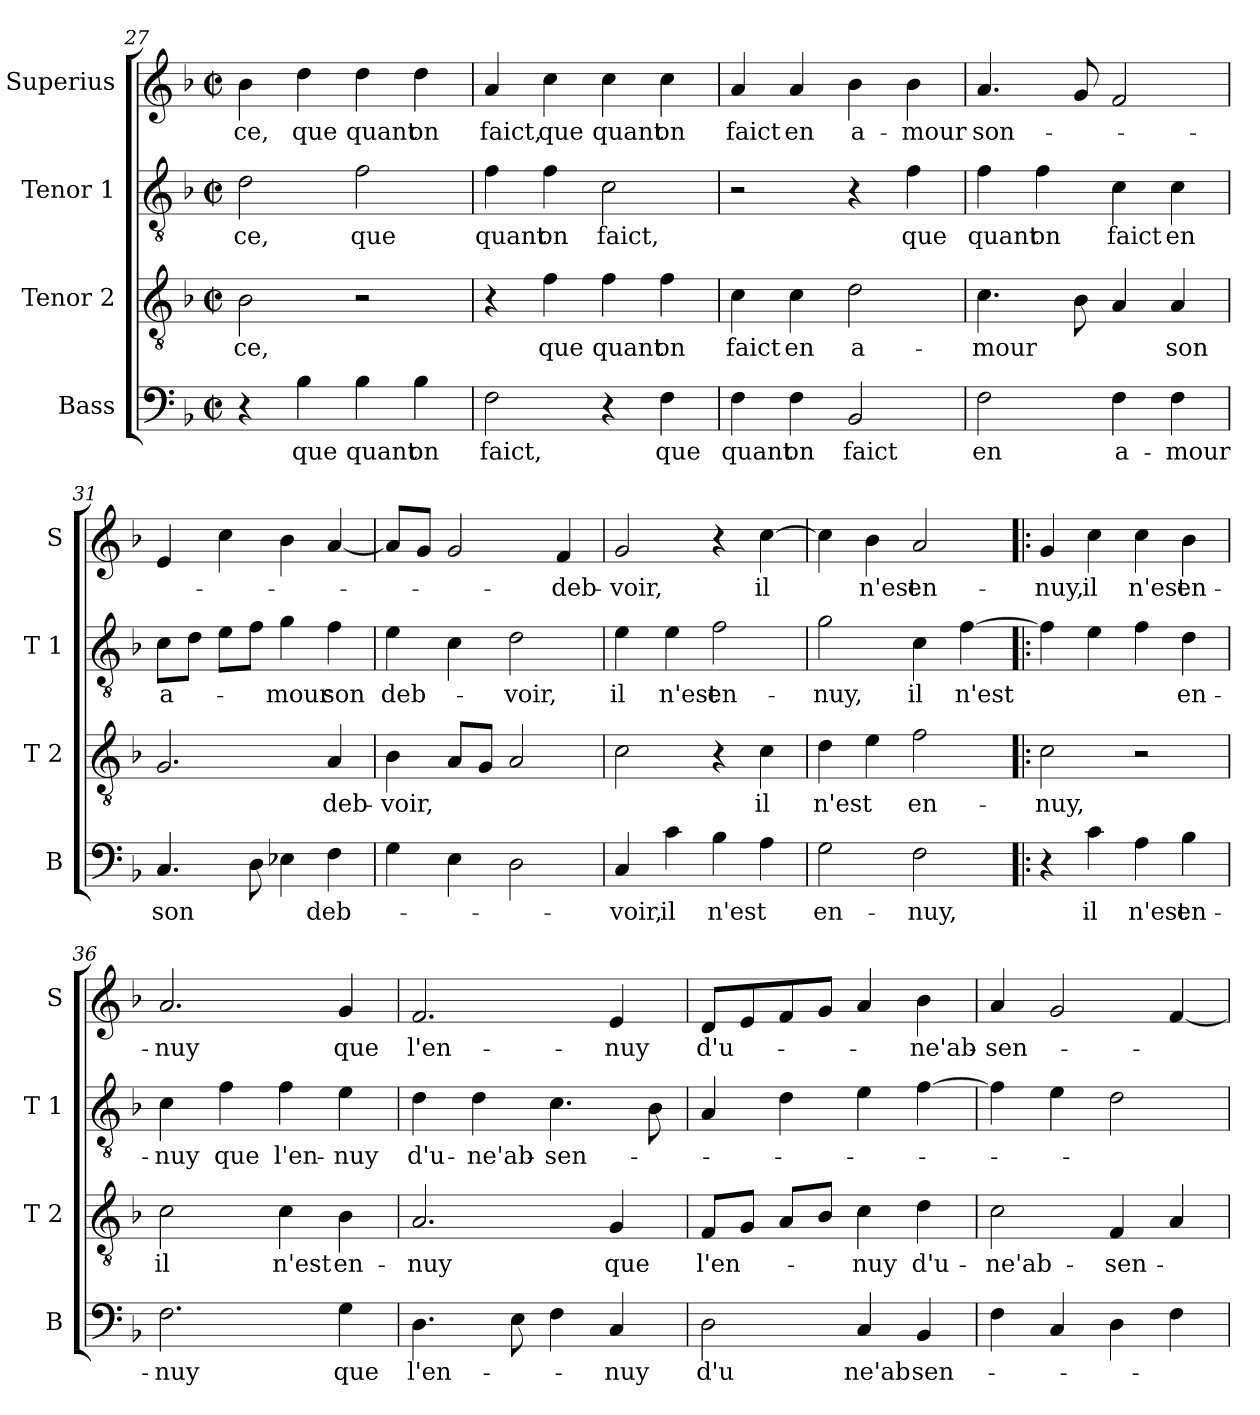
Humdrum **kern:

**kern	**text	**kern	**text	**kern	**text	**kern	**text
*part4	*part4	*part3	*part3	*part2	*part2	*part1	*part1
*staff4	*staff4	*staff3	*staff3	*staff2	*staff2	*staff1	*staff1
*I"Bass	*	*I"Tenor 2	*	*I"Tenor 1	*	*I"Superius	*
*I'B	*	*I'T 2	*	*I'T 1	*	*I'S	*
!!LO:LB:g=z
*clefF4	*	*clefGv2	*	*clefGv2	*	*clefG2	*
*k[b-]	*	*k[b-]	*	*k[b-]	*	*k[b-]	*
*F:	*	*F:	*	*F:	*	*F:	*
*M2/2	*	*M2/2	*	*M2/2	*	*M2/2	*
*met(c|)	*	*met(c|)	*	*met(c|)	*	*met(c|)	*
=27	=27	=27	=27	=27	=27	=27	=27
4r	.	2B-\	-ce,	2d\	-ce,	4b-\	-ce,
4B-\	que	.	.	.	.	4dd\	que
4B-\	quant	2r	.	2f\	que	4dd\	quant
4B-\	on	.	.	.	.	4dd\	on
=28	=28	=28	=28	=28	=28	=28	=28
2F\	faict,	4r	.	4f\	quant	4a/	faict,
.	.	4f\	que	4f\	on	4cc\	que
4r	.	4f\	quant	2c\	faict,	4cc\	quant
4F\	que	4f\	on	.	.	4cc\	on
=29	=29	=29	=29	=29	=29	=29	=29
4F\	quant	4c\	faict	2r	.	4a/	faict
4F\	on	4c\	en	.	.	4a/	en
2BB-/	faict	2d\	a-	4r	.	4b-\	a-
.	.	.	.	4f\	que	4b-\	-mour
=30	=30	=30	=30	=30	=30	=30	=30
2F\	en	4.c\	-mour	4f\	quant	4.a/	son-
.	.	.	.	4f\	on	.	.
.	.	8B-\	.	.	.	8g/	.
4F\	a-	4A/	.	4c\	faict	2f/	.
4F\	-mour	4A/	son	4c\	en	.	.
=31	=31	=31	=31	=31	=31	=31	=31
4.C/	son	2.G/	.	8c\L	a-	4e/	.
.	.	.	.	8d\J	.	.	.
.	.	.	.	8e\L	.	4cc\	.
8D\	.	.	.	8f\J	.	.	.
4E-X\	.	.	.	4g\	-mour	4b-\	.
4F\	deb-	4A/	deb-	4f\	son	[4a/	.
!!LO:PB:g=z
=32	=32	=32	=32	=32	=32	=32	=32
4G\	.	4B-\	-voir,	4e\	deb-	8a/L]	.
.	.	.	.	.	.	8g/J	.
4E\	.	8A/L	.	4c\	.	2g/	.
.	.	8G/J	.	.	.	.	.
2D\	.	2A/	.	2d\	-voir,	.	.
.	.	.	.	.	.	4f/	-deb-
=33	=33	=33	=33	=33	=33	=33	=33
4C/	-voir,	2c\	.	4e\	il	2g/	-voir,
4c\	il	.	.	4e\	n'est	.	.
4B-\	n'est	4r	.	2f\	en-	4r	.
4A\	.	4c\	il	.	.	[4cc\	il
=34	=34	=34	=34	=34	=34	=34	=34
2G\	en-	4d\	n'est	2g\	-nuy,	4cc\]	.
.	.	4e\	.	.	.	4b-\	n'est
2F\	-nuy,	2f\	en-	4c\	il	2a/	en-
.	.	.	.	[4f\	n'est	.	.
=35!|:	=35!|:	=35!|:	=35!|:	=35!|:	=35!|:	=35!|:	=35!|:
4r	.	2c\	-nuy,	4f\]	.	4g/	-nuy,
4c\	il	.	.	4e\	.	4cc\	il
4A\	n'est	2r	.	4f\	.	4cc\	n'est
4B-\	en-	.	.	4d\	en-	4b-\	en-
=36	=36	=36	=36	=36	=36	=36	=36
2.F\	-nuy	2c\	il	4c\	-nuy	2.a/	-nuy
.	.	.	.	4f\	que	.	.
.	.	4c\	n'est	4f\	l'en-	.	.
4G\	que	4B-\	en-	4e\	-nuy	4g/	que
=37	=37	=37	=37	=37	=37	=37	=37
4.D\	l'en-	2.A/	-nuy	4d\	d'u-	2.f/	l'en-
.	.	.	.	4d\	-ne'ab-	.	.
8E\	.	.	.	.	.	.	.
4F\	.	.	.	4.c\	-sen-	.	.
4C/	-nuy	4G/	que	.	.	4e/	-nuy
.	.	.	.	8B-\	.	.	.
!!LO:LB:g=z
=38	=38	=38	=38	=38	=38	=38	=38
2D\	d'u	8F/L	l'en-	4A/	.	8d/L	d'u-
.	.	8G/J	.	.	.	8e/	.
.	.	8A/L	.	4d\	.	8f/	.
.	.	8B-/J	.	.	.	8g/J	.
4C/	ne'ab	4c\	-nuy	4e\	.	4a/	.
4BB-/	sen-	4d\	d'u-	[4f\	.	4b-\	-ne'ab-
=39	=39	=39	=39	=39	=39	=39	=39
4F\	.	2c\	-ne'ab-	4f\]	.	4a/	-sen-
4C/	.	.	.	4e\	.	2g/	.
4D\	.	4F/	-sen-	2d\	.	.	.
4F\	.	4A/	.	.	.	[4f/	.
=	=	=	=	=	=	=	=
*-	*-	*-	*-	*-	*-	*-	*-
